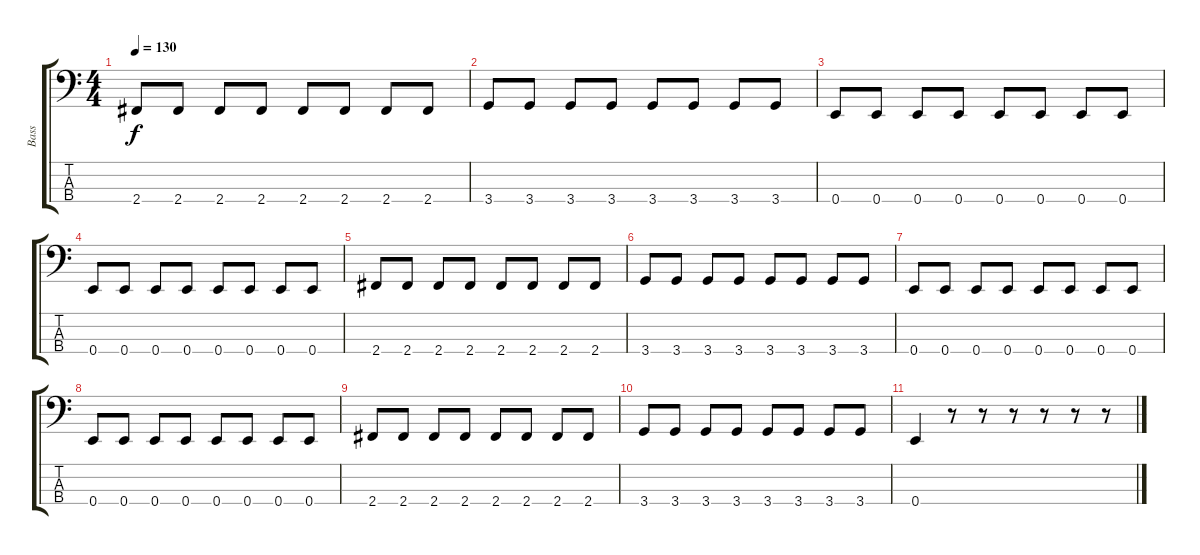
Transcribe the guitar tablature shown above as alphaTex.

\track ("Bass" "Bass") {instrument electricbasspick}
\staff {score tabs}
\tuning (G2 D2 A1 E1) {hide}
\ts (4 4)
\tempo 130
\clef f4
\ks c
2.4.8{dy f} 2.4.8 2.4.8 2.4.8 2.4.8 2.4.8 2.4.8 2.4.8 |
3.4.8 3.4.8 3.4.8 3.4.8 3.4.8 3.4.8 3.4.8 3.4.8 |
0.4.8 0.4.8 0.4.8 0.4.8 0.4.8 0.4.8 0.4.8 0.4.8 |
0.4.8 0.4.8 0.4.8 0.4.8 0.4.8 0.4.8 0.4.8 0.4.8 |
2.4.8 2.4.8 2.4.8 2.4.8 2.4.8 2.4.8 2.4.8 2.4.8 |
3.4.8 3.4.8 3.4.8 3.4.8 3.4.8 3.4.8 3.4.8 3.4.8 |
0.4.8 0.4.8 0.4.8 0.4.8 0.4.8 0.4.8 0.4.8 0.4.8 |
0.4.8 0.4.8 0.4.8 0.4.8 0.4.8 0.4.8 0.4.8 0.4.8 |
2.4.8 2.4.8 2.4.8 2.4.8 2.4.8 2.4.8 2.4.8 2.4.8 |
3.4.8 3.4.8 3.4.8 3.4.8 3.4.8 3.4.8 3.4.8 3.4.8 |
0.4.4 r.8 r.8 r.8 r.8 r.8 r.8
